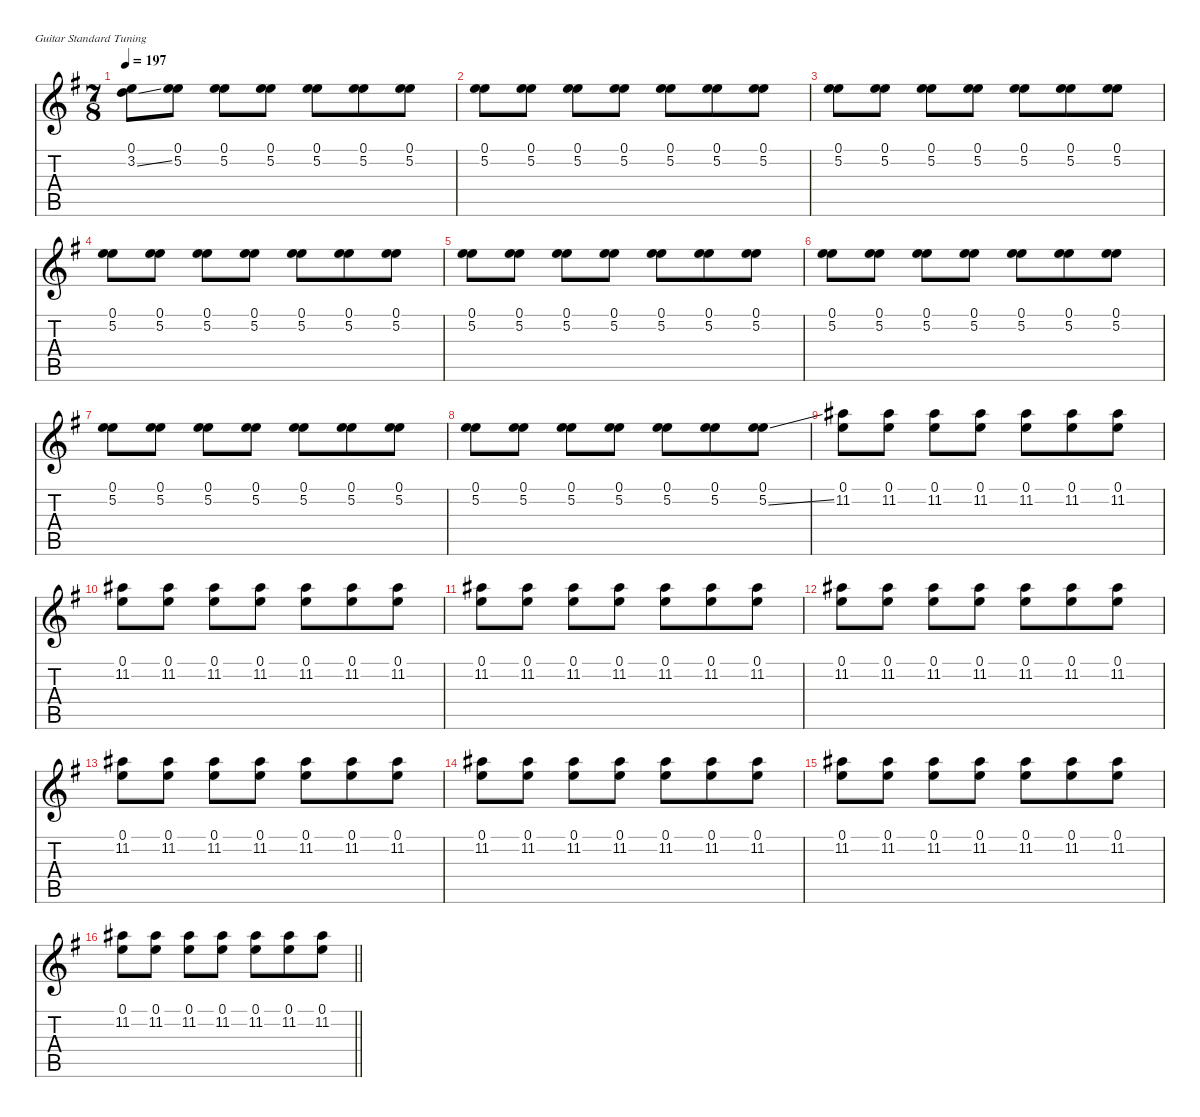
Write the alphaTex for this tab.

\defaultSystemsLayout 4
\hideDynamics
\bracketExtendMode nobrackets
\singleTrackTrackNamePolicy hidden
\multiTrackTrackNamePolicy hidden
\firstSystemTrackNameMode fullname
\firstSystemTrackNameOrientation horizontal
\otherSystemsTrackNameOrientation horizontal
\track ("Guitar 2" "s.guit.") {defaultSystemsLayout 8 instrument acousticguitarsteel}
\staff {score tabs}
\tuning (E4 B3 G3 D3 A2 E2)
\ts (7 8)
\beaming (8 2 2 3)
\tempo 197
\clef g2
\ks eminor
(0.1{acc forcenatural} 3.2{ss acc forcenatural}).8{dy ff instrument overdrivenguitar beam Down} (0.1{acc forcenatural} 5.2{acc forcenatural}).8{beam Down} (0.1{acc forcenatural} 5.2{acc forcenatural}).8{beam Down} (0.1{acc forcenatural} 5.2{acc forcenatural}).8{beam Down} (0.1{acc forcenatural} 5.2{acc forcenatural}).8{beam Down} (0.1{acc forcenatural} 5.2{acc forcenatural}).8{beam Down} (0.1{acc forcenatural} 5.2{acc forcenatural}).8{beam Down} |
(0.1{acc forcenatural} 5.2{acc forcenatural}).8{beam Down} (0.1{acc forcenatural} 5.2{acc forcenatural}).8{beam Down} (0.1{acc forcenatural} 5.2{acc forcenatural}).8{beam Down} (0.1{acc forcenatural} 5.2{acc forcenatural}).8{beam Down} (0.1{acc forcenatural} 5.2{acc forcenatural}).8{beam Down} (0.1{acc forcenatural} 5.2{acc forcenatural}).8{beam Down} (0.1{acc forcenatural} 5.2{acc forcenatural}).8{beam Down} |
(0.1{acc forcenatural} 5.2{acc forcenatural}).8{beam Down} (0.1{acc forcenatural} 5.2{acc forcenatural}).8{beam Down} (0.1{acc forcenatural} 5.2{acc forcenatural}).8{beam Down} (0.1{acc forcenatural} 5.2{acc forcenatural}).8{beam Down} (0.1{acc forcenatural} 5.2{acc forcenatural}).8{beam Down} (0.1{acc forcenatural} 5.2{acc forcenatural}).8{beam Down} (0.1{acc forcenatural} 5.2{acc forcenatural}).8{beam Down} |
(0.1{acc forcenatural} 5.2{acc forcenatural}).8{beam Down} (0.1{acc forcenatural} 5.2{acc forcenatural}).8{beam Down} (0.1{acc forcenatural} 5.2{acc forcenatural}).8{beam Down} (0.1{acc forcenatural} 5.2{acc forcenatural}).8{beam Down} (0.1{acc forcenatural} 5.2{acc forcenatural}).8{beam Down} (0.1{acc forcenatural} 5.2{acc forcenatural}).8{beam Down} (0.1{acc forcenatural} 5.2{acc forcenatural}).8{beam Down} |
(0.1{acc forcenatural} 5.2{acc forcenatural}).8{beam Down} (0.1{acc forcenatural} 5.2{acc forcenatural}).8{beam Down} (0.1{acc forcenatural} 5.2{acc forcenatural}).8{beam Down} (0.1{acc forcenatural} 5.2{acc forcenatural}).8{beam Down} (0.1{acc forcenatural} 5.2{acc forcenatural}).8{beam Down} (0.1{acc forcenatural} 5.2{acc forcenatural}).8{beam Down} (0.1{acc forcenatural} 5.2{acc forcenatural}).8{beam Down} |
(0.1{acc forcenatural} 5.2{acc forcenatural}).8{beam Down} (0.1{acc forcenatural} 5.2{acc forcenatural}).8{beam Down} (0.1{acc forcenatural} 5.2{acc forcenatural}).8{beam Down} (0.1{acc forcenatural} 5.2{acc forcenatural}).8{beam Down} (0.1{acc forcenatural} 5.2{acc forcenatural}).8{beam Down} (0.1{acc forcenatural} 5.2{acc forcenatural}).8{beam Down} (0.1{acc forcenatural} 5.2{acc forcenatural}).8{beam Down} |
(0.1{acc forcenatural} 5.2{acc forcenatural}).8{beam Down} (0.1{acc forcenatural} 5.2{acc forcenatural}).8{beam Down} (0.1{acc forcenatural} 5.2{acc forcenatural}).8{beam Down} (0.1{acc forcenatural} 5.2{acc forcenatural}).8{beam Down} (0.1{acc forcenatural} 5.2{acc forcenatural}).8{beam Down} (0.1{acc forcenatural} 5.2{acc forcenatural}).8{beam Down} (0.1{acc forcenatural} 5.2{acc forcenatural}).8{beam Down} |
(0.1{acc forcenatural} 5.2{acc forcenatural}).8{beam Down} (0.1{acc forcenatural} 5.2{acc forcenatural}).8{beam Down} (0.1{acc forcenatural} 5.2{acc forcenatural}).8{beam Down} (0.1{acc forcenatural} 5.2{acc forcenatural}).8{beam Down} (0.1{acc forcenatural} 5.2{acc forcenatural}).8{beam Down} (0.1{acc forcenatural} 5.2{acc forcenatural}).8{beam Down} (0.1{acc forcenatural} 5.2{ss acc forcenatural}).8{beam Down} |
(0.1{acc forcenatural} 11.2{acc #}).8{beam Down} (0.1{acc forcenatural} 11.2{acc #}).8{beam Down} (0.1{acc forcenatural} 11.2{acc #}).8{beam Down} (0.1{acc forcenatural} 11.2{acc #}).8{beam Down} (0.1{acc forcenatural} 11.2{acc #}).8{beam Down} (0.1{acc forcenatural} 11.2{acc #}).8{beam Down} (0.1{acc forcenatural} 11.2{acc #}).8{beam Down} |
(0.1{acc forcenatural} 11.2{acc #}).8{beam Down} (0.1{acc forcenatural} 11.2{acc #}).8{beam Down} (0.1{acc forcenatural} 11.2{acc #}).8{beam Down} (0.1{acc forcenatural} 11.2{acc #}).8{beam Down} (0.1{acc forcenatural} 11.2{acc #}).8{beam Down} (0.1{acc forcenatural} 11.2{acc #}).8{beam Down} (0.1{acc forcenatural} 11.2{acc #}).8{beam Down} |
(0.1{acc forcenatural} 11.2{acc #}).8{beam Down} (0.1{acc forcenatural} 11.2{acc #}).8{beam Down} (0.1{acc forcenatural} 11.2{acc #}).8{beam Down} (0.1{acc forcenatural} 11.2{acc #}).8{beam Down} (0.1{acc forcenatural} 11.2{acc #}).8{beam Down} (0.1{acc forcenatural} 11.2{acc #}).8{beam Down} (0.1{acc forcenatural} 11.2{acc #}).8{beam Down} |
(0.1{acc forcenatural} 11.2{acc #}).8{beam Down} (0.1{acc forcenatural} 11.2{acc #}).8{beam Down} (0.1{acc forcenatural} 11.2{acc #}).8{beam Down} (0.1{acc forcenatural} 11.2{acc #}).8{beam Down} (0.1{acc forcenatural} 11.2{acc #}).8{beam Down} (0.1{acc forcenatural} 11.2{acc #}).8{beam Down} (0.1{acc forcenatural} 11.2{acc #}).8{beam Down} |
(0.1{acc forcenatural} 11.2{acc #}).8{beam Down} (0.1{acc forcenatural} 11.2{acc #}).8{beam Down} (0.1{acc forcenatural} 11.2{acc #}).8{beam Down} (0.1{acc forcenatural} 11.2{acc #}).8{beam Down} (0.1{acc forcenatural} 11.2{acc #}).8{beam Down} (0.1{acc forcenatural} 11.2{acc #}).8{beam Down} (0.1{acc forcenatural} 11.2{acc #}).8{beam Down} |
(0.1{acc forcenatural} 11.2{acc #}).8{beam Down} (0.1{acc forcenatural} 11.2{acc #}).8{beam Down} (0.1{acc forcenatural} 11.2{acc #}).8{beam Down} (0.1{acc forcenatural} 11.2{acc #}).8{beam Down} (0.1{acc forcenatural} 11.2{acc #}).8{beam Down} (0.1{acc forcenatural} 11.2{acc #}).8{beam Down} (0.1{acc forcenatural} 11.2{acc #}).8{beam Down} |
(0.1{acc forcenatural} 11.2{acc #}).8{beam Down} (0.1{acc forcenatural} 11.2{acc #}).8{beam Down} (0.1{acc forcenatural} 11.2{acc #}).8{beam Down} (0.1{acc forcenatural} 11.2{acc #}).8{beam Down} (0.1{acc forcenatural} 11.2{acc #}).8{beam Down} (0.1{acc forcenatural} 11.2{acc #}).8{beam Down} (0.1{acc forcenatural} 11.2{acc #}).8{beam Down} |
\barLineRight lightlight
(0.1{acc forcenatural} 11.2{acc #}).8{beam Down} (0.1{acc forcenatural} 11.2{acc #}).8{beam Down} (0.1{acc forcenatural} 11.2{acc #}).8{beam Down} (0.1{acc forcenatural} 11.2{acc #}).8{beam Down} (0.1{acc forcenatural} 11.2{acc #}).8{beam Down} (0.1{acc forcenatural} 11.2{acc #}).8{beam Down} (0.1{acc forcenatural} 11.2{acc #}).8{beam Down}
